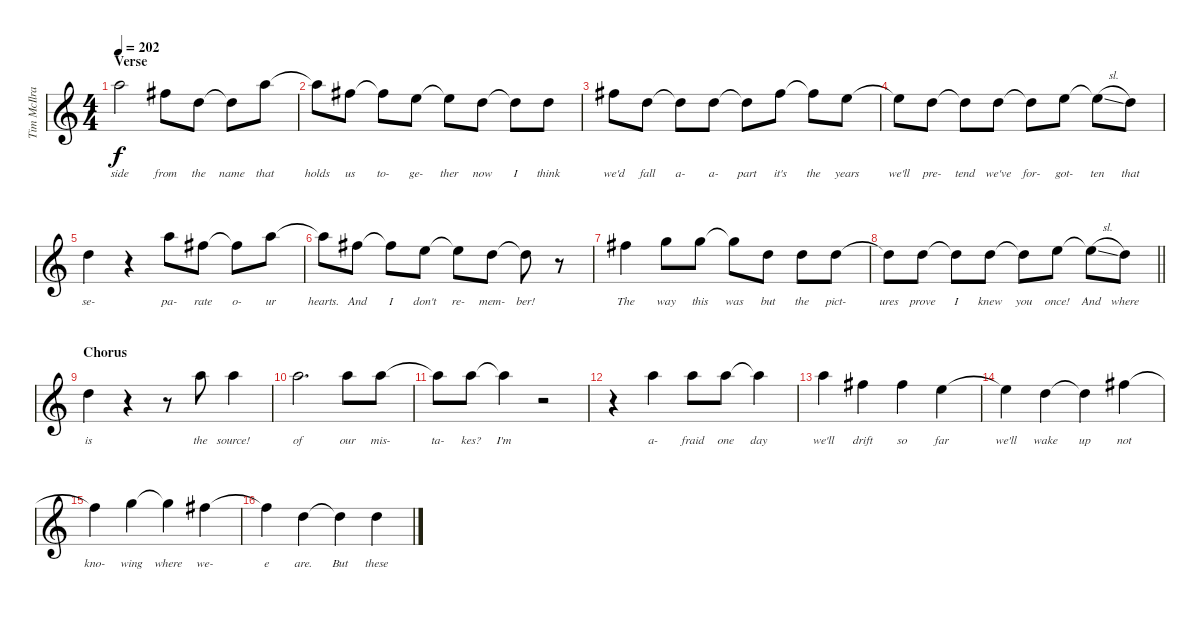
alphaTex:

\track ("Tim McIlrath - Vocals" "Tim McIlra") {instrument distortionguitar}
\staff {score}
\tuning (E4 B3 G3 D3 A2 E2) {hide}
\ts (4 4)
\section ("" "Verse")
\tempo 202
\clef g2
\ks c
5.1.2{lyrics (0 "side") lyrics (1 "") lyrics (2 "") lyrics (3 "") lyrics (4 "") dy f} 7.2.8{lyrics (0 "from") lyrics (1 "") lyrics (2 "") lyrics (3 "") lyrics (4 "")} 3.2.8{lyrics (0 "the") lyrics (1 "") lyrics (2 "") lyrics (3 "") lyrics (4 "")} 3.2{t}.8{lyrics (0 "name") lyrics (1 "") lyrics (2 "") lyrics (3 "") lyrics (4 "")} 5.1.8{lyrics (0 "that") lyrics (1 "") lyrics (2 "") lyrics (3 "") lyrics (4 "")} |
5.1{t}.8{lyrics (0 "holds") lyrics (1 "") lyrics (2 "") lyrics (3 "") lyrics (4 "")} 7.2.8{lyrics (0 "us") lyrics (1 "") lyrics (2 "") lyrics (3 "") lyrics (4 "")} 7.2{t}.8{lyrics (0 "to-") lyrics (1 "") lyrics (2 "") lyrics (3 "") lyrics (4 "")} 5.2.8{lyrics (0 "ge-") lyrics (1 "") lyrics (2 "") lyrics (3 "") lyrics (4 "")} 5.2{t}.8{lyrics (0 "ther") lyrics (1 "") lyrics (2 "") lyrics (3 "") lyrics (4 "")} 3.2.8{lyrics (0 "now") lyrics (1 "") lyrics (2 "") lyrics (3 "") lyrics (4 "")} 3.2{t}.8{lyrics (0 "I") lyrics (1 "") lyrics (2 "") lyrics (3 "") lyrics (4 "")} 3.2.8{lyrics (0 "think") lyrics (1 "") lyrics (2 "") lyrics (3 "") lyrics (4 "")} |
7.2.8{lyrics (0 "we'd") lyrics (1 "") lyrics (2 "") lyrics (3 "") lyrics (4 "")} 3.2.8{lyrics (0 "fall") lyrics (1 "") lyrics (2 "") lyrics (3 "") lyrics (4 "")} 3.2{t}.8{lyrics (0 "a-") lyrics (1 "") lyrics (2 "") lyrics (3 "") lyrics (4 "")} 3.2.8{lyrics (0 "a-") lyrics (1 "") lyrics (2 "") lyrics (3 "") lyrics (4 "")} 3.2{t}.8{lyrics (0 "part") lyrics (1 "") lyrics (2 "") lyrics (3 "") lyrics (4 "")} 7.2.8{lyrics (0 "it's") lyrics (1 "") lyrics (2 "") lyrics (3 "") lyrics (4 "")} 7.2{t}.8{lyrics (0 "the") lyrics (1 "") lyrics (2 "") lyrics (3 "") lyrics (4 "")} 5.2.8{lyrics (0 "years") lyrics (1 "") lyrics (2 "") lyrics (3 "") lyrics (4 "")} |
5.2{t}.8{lyrics (0 "we'll") lyrics (1 "") lyrics (2 "") lyrics (3 "") lyrics (4 "")} 3.2.8{lyrics (0 "pre-") lyrics (1 "") lyrics (2 "") lyrics (3 "") lyrics (4 "")} 3.2{t}.8{lyrics (0 "tend") lyrics (1 "") lyrics (2 "") lyrics (3 "") lyrics (4 "")} 3.2.8{lyrics (0 "we've") lyrics (1 "") lyrics (2 "") lyrics (3 "") lyrics (4 "")} 3.2{t}.8{lyrics (0 "for-") lyrics (1 "") lyrics (2 "") lyrics (3 "") lyrics (4 "")} 5.2.8{lyrics (0 "got-") lyrics (1 "") lyrics (2 "") lyrics (3 "") lyrics (4 "")} 5.2{sl t}.8{lyrics (0 "ten") lyrics (1 "") lyrics (2 "") lyrics (3 "") lyrics (4 "")} 3.2.8{lyrics (0 "that") lyrics (1 "") lyrics (2 "") lyrics (3 "") lyrics (4 "")} |
3.2.4{lyrics (0 "se-") lyrics (1 "") lyrics (2 "") lyrics (3 "") lyrics (4 "")} r.4 5.1.8{lyrics (0 "pa-") lyrics (1 "") lyrics (2 "") lyrics (3 "") lyrics (4 "")} 7.2.8{lyrics (0 "rate") lyrics (1 "") lyrics (2 "") lyrics (3 "") lyrics (4 "")} 7.2{t}.8{lyrics (0 "o-") lyrics (1 "") lyrics (2 "") lyrics (3 "") lyrics (4 "")} 5.1.8{lyrics (0 "ur") lyrics (1 "") lyrics (2 "") lyrics (3 "") lyrics (4 "")} |
5.1{t}.8{lyrics (0 "hearts.") lyrics (1 "") lyrics (2 "") lyrics (3 "") lyrics (4 "")} 7.2.8{lyrics (0 "And") lyrics (1 "") lyrics (2 "") lyrics (3 "") lyrics (4 "")} 7.2{t}.8{lyrics (0 "I") lyrics (1 "") lyrics (2 "") lyrics (3 "") lyrics (4 "")} 5.2.8{lyrics (0 "don't") lyrics (1 "") lyrics (2 "") lyrics (3 "") lyrics (4 "")} 5.2{t}.8{lyrics (0 "re-") lyrics (1 "") lyrics (2 "") lyrics (3 "") lyrics (4 "")} 3.2.8{lyrics (0 "mem-") lyrics (1 "") lyrics (2 "") lyrics (3 "") lyrics (4 "")} 3.2{t}.8{lyrics (0 "ber!") lyrics (1 "") lyrics (2 "") lyrics (3 "") lyrics (4 "")} r.8 |
7.2.4{lyrics (0 "The") lyrics (1 "") lyrics (2 "") lyrics (3 "") lyrics (4 "")} 8.2.8{lyrics (0 "way") lyrics (1 "") lyrics (2 "") lyrics (3 "") lyrics (4 "")} 8.2.8{lyrics (0 "this") lyrics (1 "") lyrics (2 "") lyrics (3 "") lyrics (4 "")} 8.2{t}.8{lyrics (0 "was") lyrics (1 "") lyrics (2 "") lyrics (3 "") lyrics (4 "")} 3.2.8{lyrics (0 "but") lyrics (1 "") lyrics (2 "") lyrics (3 "") lyrics (4 "")} 3.2.8{lyrics (0 "the") lyrics (1 "") lyrics (2 "") lyrics (3 "") lyrics (4 "")} 3.2.8{lyrics (0 "pict-") lyrics (1 "") lyrics (2 "") lyrics (3 "") lyrics (4 "")} |
\barLineRight lightlight
3.2{t}.8{lyrics (0 "ures") lyrics (1 "") lyrics (2 "") lyrics (3 "") lyrics (4 "")} 3.2.8{lyrics (0 "prove") lyrics (1 "") lyrics (2 "") lyrics (3 "") lyrics (4 "")} 3.2{t}.8{lyrics (0 "I") lyrics (1 "") lyrics (2 "") lyrics (3 "") lyrics (4 "")} 3.2.8{lyrics (0 "knew") lyrics (1 "") lyrics (2 "") lyrics (3 "") lyrics (4 "")} 3.2{t}.8{lyrics (0 "you") lyrics (1 "") lyrics (2 "") lyrics (3 "") lyrics (4 "")} 5.2.8{lyrics (0 "once!") lyrics (1 "") lyrics (2 "") lyrics (3 "") lyrics (4 "")} 5.2{sl t}.8{lyrics (0 "And") lyrics (1 "") lyrics (2 "") lyrics (3 "") lyrics (4 "")} 3.2.8{lyrics (0 "where") lyrics (1 "") lyrics (2 "") lyrics (3 "") lyrics (4 "")} |
\section ("" "Chorus")
3.2.4{lyrics (0 "is") lyrics (1 "") lyrics (2 "") lyrics (3 "") lyrics (4 "")} r.4 r.8 5.1.8{lyrics (0 "the") lyrics (1 "") lyrics (2 "") lyrics (3 "") lyrics (4 "")} 5.1.4{lyrics (0 "source!") lyrics (1 "") lyrics (2 "") lyrics (3 "") lyrics (4 "")} |
5.1.2{d lyrics (0 "of") lyrics (1 "") lyrics (2 "") lyrics (3 "") lyrics (4 "")} 5.1.8{lyrics (0 "our") lyrics (1 "") lyrics (2 "") lyrics (3 "") lyrics (4 "")} 5.1.8{lyrics (0 "mis-") lyrics (1 "") lyrics (2 "") lyrics (3 "") lyrics (4 "")} |
5.1{t}.8{lyrics (0 "ta-") lyrics (1 "") lyrics (2 "") lyrics (3 "") lyrics (4 "")} 5.1.8{lyrics (0 "kes?") lyrics (1 "") lyrics (2 "") lyrics (3 "") lyrics (4 "")} 5.1{t}.4{lyrics (0 "I'm") lyrics (1 "") lyrics (2 "") lyrics (3 "") lyrics (4 "")} r.2 |
r.4 5.1.4{lyrics (0 "a-") lyrics (1 "") lyrics (2 "") lyrics (3 "") lyrics (4 "")} 5.1.8{lyrics (0 "fraid") lyrics (1 "") lyrics (2 "") lyrics (3 "") lyrics (4 "")} 5.1.8{lyrics (0 "one") lyrics (1 "") lyrics (2 "") lyrics (3 "") lyrics (4 "")} 5.1{t}.4{lyrics (0 "day") lyrics (1 "") lyrics (2 "") lyrics (3 "") lyrics (4 "")} |
5.1.4{lyrics (0 "we'll") lyrics (1 "") lyrics (2 "") lyrics (3 "") lyrics (4 "")} 7.2.4{lyrics (0 "drift") lyrics (1 "") lyrics (2 "") lyrics (3 "") lyrics (4 "")} 7.2.4{lyrics (0 "so") lyrics (1 "") lyrics (2 "") lyrics (3 "") lyrics (4 "")} 5.2.4{lyrics (0 "far") lyrics (1 "") lyrics (2 "") lyrics (3 "") lyrics (4 "")} |
5.2{t}.4{lyrics (0 "we'll") lyrics (1 "") lyrics (2 "") lyrics (3 "") lyrics (4 "")} 3.2.4{lyrics (0 "wake") lyrics (1 "") lyrics (2 "") lyrics (3 "") lyrics (4 "")} 3.2{t}.4{lyrics (0 "up") lyrics (1 "") lyrics (2 "") lyrics (3 "") lyrics (4 "")} 7.2.4{lyrics (0 "not") lyrics (1 "") lyrics (2 "") lyrics (3 "") lyrics (4 "")} |
7.2{t}.4{lyrics (0 "kno-") lyrics (1 "") lyrics (2 "") lyrics (3 "") lyrics (4 "")} 8.2.4{lyrics (0 "wing") lyrics (1 "") lyrics (2 "") lyrics (3 "") lyrics (4 "")} 8.2{t}.4{lyrics (0 "where") lyrics (1 "") lyrics (2 "") lyrics (3 "") lyrics (4 "")} 7.2.4{lyrics (0 "we-") lyrics (1 "") lyrics (2 "") lyrics (3 "") lyrics (4 "")} |
7.2{t}.4{lyrics (0 "e") lyrics (1 "") lyrics (2 "") lyrics (3 "") lyrics (4 "")} 3.2.4{lyrics (0 "are.") lyrics (1 "") lyrics (2 "") lyrics (3 "") lyrics (4 "")} 3.2{t}.4{lyrics (0 "But") lyrics (1 "") lyrics (2 "") lyrics (3 "") lyrics (4 "")} 3.2.4{lyrics (0 "these") lyrics (1 "") lyrics (2 "") lyrics (3 "") lyrics (4 "")}
